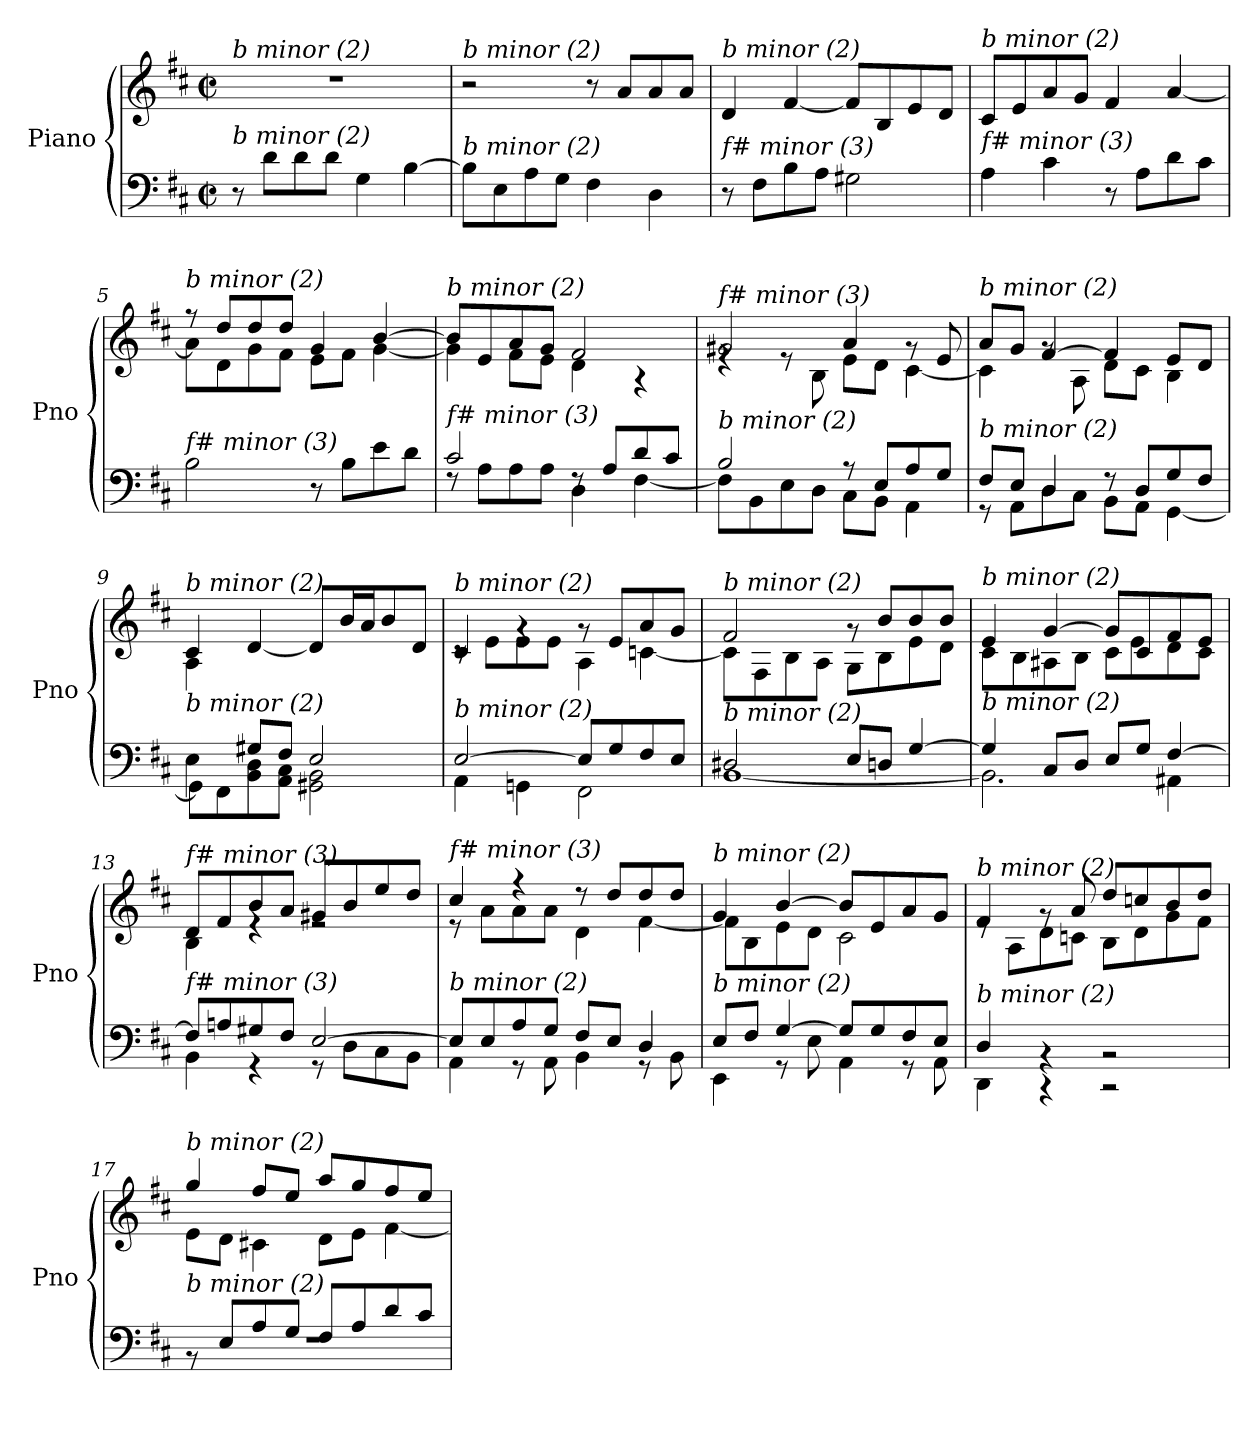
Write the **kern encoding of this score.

**kern	**kern
*part1	*part1
*staff2	*staff1
*I"Piano	*
*I'Pno	*
*clefF4	*clefG2
*k[f#c#]	*k[f#c#]
*M2/2	*M2/2
*met(c|)	*met(c|)
=1	=1
!	!LO:TX:i:t=b minor (2)
!LO:TX:i:t=b minor (2)	!
8r	1r
8d\L	.
8d\	.
8d\J	.
4G\	.
[4B\	.
=2	=2
!	!LO:TX:i:t=b minor (2)
!LO:TX:i:t=b minor (2)	!
8B\L]	2r
8E\	.
8A\	.
8G\J	.
4F#\	8r
.	8a/L
4D\	8a/
.	8a/J
=3	=3
!	!LO:TX:i:t=b minor (2)
!LO:TX:i:t=f# minor (3)	!
8r	4d/
8F#\L	.
8B\	[4f#/
8A\J	.
2G#X\	8f#/L]
.	8B/
.	8e/
.	8d/J
=4	=4
!	!LO:TX:i:t=b minor (2)
!LO:TX:i:t=f# minor (3)	!
4A\	8c#/L
.	8e/
4c#\	8a/
.	8g/J
8r	4f#/
8A\L	.
8d\	[4a/
8c#\J	.
=5	=5
*	*^
!	!LO:TX:i:t=b minor (2)	!
!LO:TX:i:t=f# minor (3)	!	!
2B\	8r	8a\L]
.	8dd/L	8d\
.	8dd/	8g\
.	8dd/J	8f#\J
8r	4g/	8e\L
8B\L	.	8f#\J
8e\	[4b/	[4g\
8d\J	.	.
!!LO:LB:g=z	!!
=6	=6	=6
*^	*	*
!	!	!LO:TX:i:t=b minor (2)	!
!LO:TX:i:t=f# minor (3)	!	!	!
2c#/	8rF	8b/L]	4g\]
.	8A\L	8e/	.
.	8A\	8a/	8f#\L
.	8A\J	8g/J	8e\J
8rF	4D\	2f#/	4d\
8A/L	.	.	.
8d/	[4F#\	.	4r
8c#/J	.	.	.
=7	=7	=7	=7
!	!	!LO:TX:i:t=f# minor (3)	!
!LO:TX:i:t=b minor (2)	!	!	!
2B/	8F#\L]	2g#X/	4re
.	8BB\	.	.
.	8E\	.	8re
.	8D\J	.	8B\
8r	8C#\L	4a/	8e\L
8E/L	8BB\J	.	8d\J
8A/	4AA\	8rg	[4c#\
8G/J	.	8e/	.
=8	=8	=8	=8
!	!	!LO:TX:i:t=b minor (2)	!
!LO:TX:i:t=b minor (2)	!	!	!
8F#/L	8r	8a/L	4c#\]
8E/J	8AA\L	8g/J	.
4D/	8D\	[4f#/	8rg
.	8C#\J	.	8A\
8r	8BB\L	4f#/]	8d\L
8D/L	8AA\J	.	8c#\J
8G/	[4GG\	8e/L	4B\
8F#/J	.	8d/J	.
=9	=9	=9	=9
*	*^	*	*
!	!	!	!LO:TX:i:t=b minor (2)	!
!LO:TX:i:t=b minor (2)	!	!	!	!
4ryy	4E\	8GG\L]	4c#/	4A\
.	.	8FF#\	.	.
2.ryy	8G#X/L	8BB\ 8D\	[4d/	2.ryy
.	8F#/J	8AA\ 8C#\J	.	.
.	2E/	2GG#X\ 2BB\	8d/L]	.
.	.	.	16b/L	.
.	.	.	16a/J	.
.	.	.	8b/	.
.	.	.	8d/J	.
*	*v	*v	*	*
=10	=10	=10	=10
!	!	!LO:TX:i:t=b minor (2)	!
!LO:TX:i:t=b minor (2)	!	!	!
[2E/	4AA\	4c#/	8rc
.	.	.	8e\L
.	4GGn\	4rg	8e\
.	.	.	8e\J
8E/L]	2FF#\	8rg	4A\
8G/	.	8e/L	.
8F#/	.	8a/	[4cn\
8E/J	.	8g/J	.
!!LO:LB:g=z	!!
=11	=11	=11	=11
!	!	!LO:TX:i:t=b minor (2)	!
!LO:TX:i:t=b minor (2)	!	!	!
2D#X/	[1BB	2f#/	8c\L]
.	.	.	8F#\
.	.	.	8B\
.	.	.	8A\J
8E/L	.	8rg	8G\L
8Dn/J	.	8b/L	8B\
[4G/	.	8b/	8e\
.	.	8b/J	8d\J
=12	=12	=12	=12
!	!	!LO:TX:i:t=b minor (2)	!
!LO:TX:i:t=b minor (2)	!	!	!
4G/]	2.BB\]	4e/	8c#\L
.	.	.	8B\
8C#/L	.	[4g/	8A#X\
8D/J	.	.	8B\J
8E/L	.	8g/L]	8c#\L
8G/J	.	8c#/	8e\
[4F#/	4AA#X\	8f#/	8d\
.	.	8e/J	8c#\J
=13	=13	=13	=13
!	!	!LO:TX:i:t=f# minor (3)	!
!LO:TX:i:t=f# minor (3)	!	!	!
8F#/L]	4BB\	8d/L	4B\
8An/	.	8f#/	.
8G#X/	4r	8b/	4re
8F#/J	.	8a/J	.
[2E/	8r	8g#X/L	2re
.	8D\L	8b/	.
.	8C#\	8ee/	.
.	8BB\J	8dd/J	.
=14	=14	=14	=14
!	!	!LO:TX:i:t=f# minor (3)	!
!LO:TX:i:t=b minor (2)	!	!	!
8E/L]	4AA\	4cc#/	8r
8E/	.	.	8a\L
8A/	8r	4r	8a\
8G/J	8AA\	.	8a\J
8F#/L	4BB\	8r	4d\
8E/J	.	8dd/L	.
4D/	8r	8dd/	[4f#\
.	8BB\	8dd/J	.
!!LO:LB:g=z	!!
=15	=15	=15	=15
!	!	!LO:TX:i:t=b minor (2)	!
!LO:TX:i:t=b minor (2)	!	!	!
8E/L	4EE\	4g/	8f#\L]
8F#/J	.	.	8B\
[4G/	8r	[4b/	8e\
.	8E\	.	8d\J
8G/L]	4AA\	8b/L]	2c#\
8G/	.	8e/	.
8F#/	8r	8a/	.
8E/J	8AA\	8g/J	.
=16	=16	=16	=16
!	!	!LO:TX:i:t=b minor (2)	!
!LO:TX:i:t=b minor (2)	!	!	!
4D/	4DD\	4f#/	8re
.	.	.	8A\L
4rBB	4r	8rg	8d\
.	.	8a/	8cn\J
2rBB	2r	8dd/L	8B\L
.	.	8ccn/	8d\
.	.	8b/	8g\
.	.	8dd/J	8f#\J
=17	=17	=17	=17
!	!	!LO:TX:i:t=b minor (2)	!
!LO:TX:i:t=b minor (2)	!	!	!
8rBB	1rF	4gg/	8e\L
8E/L	.	.	8d\J
8A/	.	8ff#/L	4c#X\
8G/J	.	8ee/J	.
8F#/L	.	8aa/L	8d\L
8A/	.	8gg/	8e\J
8d/	.	8ff#/	[4f#\
8c#/J	.	8ee/J	.
*v	*v	*	*
*	*v	*v
=	=
*-	*-
